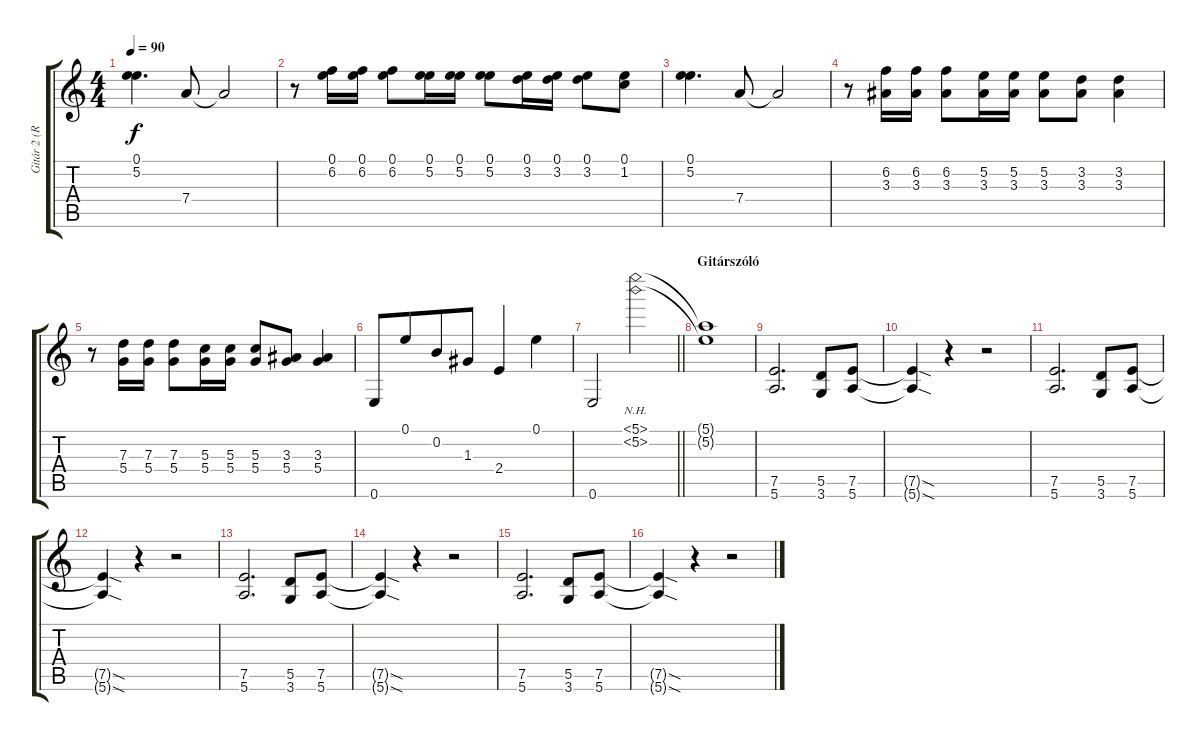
\track ("Gitár 2 (Ritchie Blackmore)" "Gitár 2 (R") {instrument distortionguitar}
\staff {score tabs}
\tuning (E4 B3 G3 D3 A2 E2) {hide}
\ts (4 4)
\tempo 90
\clef g2
\ks c
(0.1 5.2).4{d dy f} 7.4.8 7.4{t}.2 |
r.8 (0.1 6.2).16 (0.1 6.2).16 (0.1 6.2).8 (0.1 5.2).16 (0.1 5.2).16 (0.1 5.2).8 (0.1 3.2).16 (0.1 3.2).16 (0.1 3.2).8 (0.1 1.2).8 |
(0.1 5.2).4{d} 7.4.8 7.4{t}.2 |
r.8 (6.2 3.3).16 (6.2 3.3).16 (6.2 3.3).8 (5.2 3.3).16 (5.2 3.3).16 (5.2 3.3).8 (3.2 3.3).8 (3.2 3.3).4 |
r.8 (7.3 5.4).16 (7.3 5.4).16 (7.3 5.4).8 (5.3 5.4).16 (5.3 5.4).16 (5.3 5.4).8 (3.3 5.4).8 (3.3 5.4).4 |
0.6.8 0.1.8{beam merge} 0.2.8 1.3.8{beam merge} 2.4.4 0.1.4 |
\barLineRight lightlight
0.6.2 (5.1{nh} 5.2{nh}).2 |
\section ("" "Gitárszóló")
(5.1{t} 5.2{t}).1 |
(7.5 5.6).2{d volume 10} (5.5 3.6).8 (7.5 5.6).8 |
(7.5{sod t} 5.6{sod t}).4 r.4 r.2 |
(7.5 5.6).2{d} (5.5 3.6).8 (7.5 5.6).8 |
(7.5{sod t} 5.6{sod t}).4 r.4 r.2 |
(7.5 5.6).2{d} (5.5 3.6).8 (7.5 5.6).8 |
(7.5{sod t} 5.6{sod t}).4 r.4 r.2 |
(7.5 5.6).2{d} (5.5 3.6).8 (7.5 5.6).8 |
(7.5{sod t} 5.6{sod t}).4 r.4 r.2
